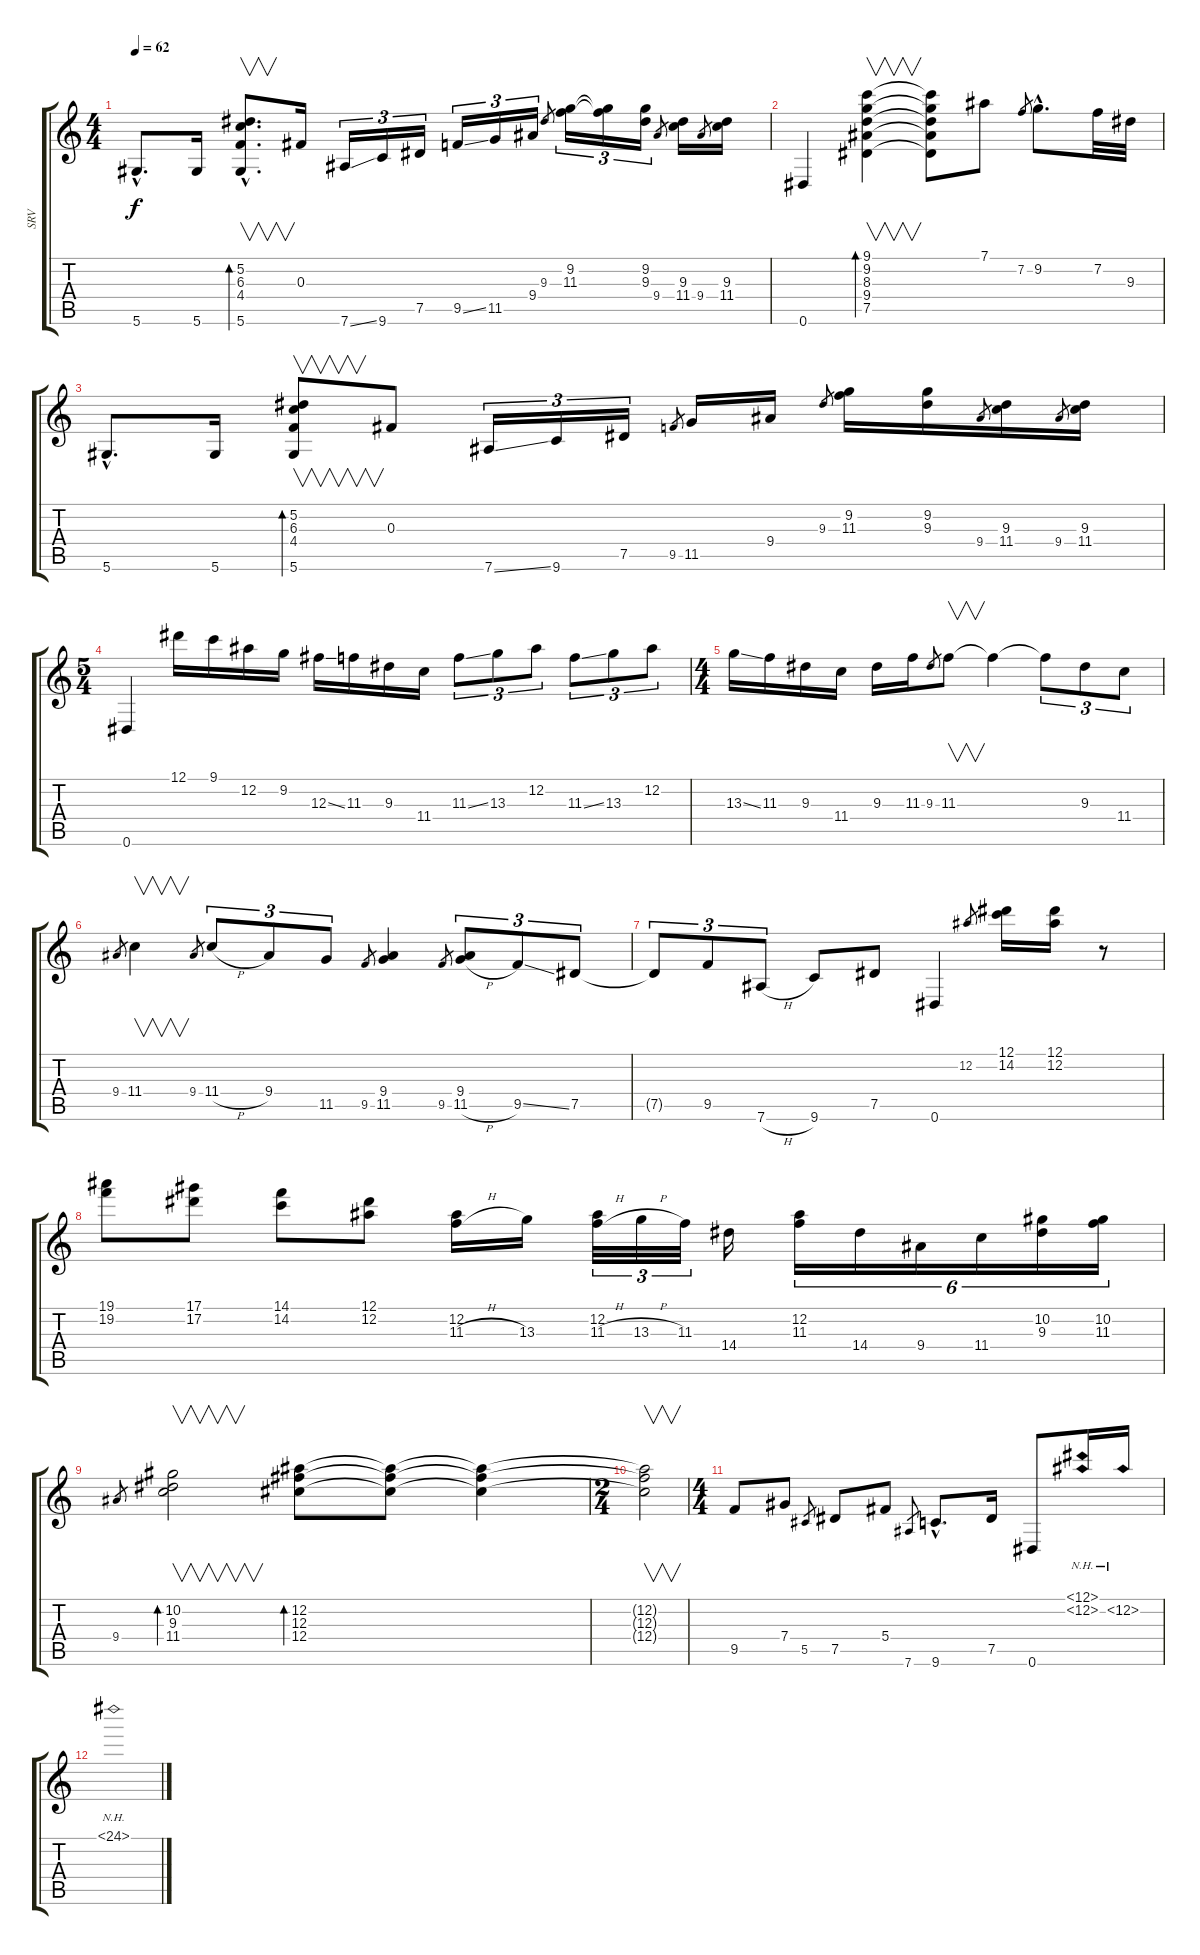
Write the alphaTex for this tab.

\track ("SRV" "SRV") {instrument electricbassfinger}
\staff {score tabs}
\tuning (Eb4 Bb3 Gb3 Db3 Ab2 Eb2) {hide}
\ts (4 4)
\tempo 62
\clef g2
\ks c
5.6{hac}.8{d dy f} 5.6.16 (5.2{hac} 6.3{hac} 4.4{hac} 5.6{hac}).8{v d bd 120} 0.3.16 7.6{ss}.16{tu (3 2)} 9.6.16{tu (3 2)} 7.5.16{tu (3 2)} 9.5{ss}.16{tu (3 2)} 11.5.16{tu (3 2)} 9.4.16{tu (3 2)} 9.3.8{gr} (9.2 11.3).16{tu (3 2)} (9.2{t} 11.3{t}).16{tu (3 2)} (9.2 9.3).16{tu (3 2)} 9.4.8{gr} (9.3 11.4).16 9.4.8{gr} (9.3 11.4).16 |
0.6.4 (9.1 9.2 8.3 9.4 7.5).4{v bd 120} (9.1{t} 9.2{t} 8.3{t} 9.4{t} 7.5{t}).8 7.1.8 7.2.8{gr} 9.2{hac}.8{d} 7.2.32 9.3.32 |
5.6{hac}.8{d} 5.6.16 (5.2 6.3 4.4 5.6).8{v bd 120} 0.3.8 7.6{ss}.16{tu (3 2)} 9.6.16{tu (3 2)} 7.5.16{tu (3 2)} 9.5.8{gr} 11.5.16 9.4.16 9.3.8{gr} (9.2 11.3).16 (9.2 9.3).16 9.4.8{gr} (9.3 11.4).16 9.4.8{gr} (9.3 11.4).16 |
\ts (5 4)
0.6.4 12.1.16 9.1.16 12.2.16 9.2.16 12.3{ss}.16 11.3.16 9.3.16 11.4.16 11.3{ss}.8{tu (3 2)} 13.3.8{tu (3 2)} 12.2.8{tu (3 2)} 11.3{ss}.8{tu (3 2)} 13.3.8{tu (3 2)} 12.2.8{tu (3 2)} |
\ts (4 4)
13.3{ss}.16 11.3.16 9.3.16 11.4.16 9.3.16 11.3.16 9.3.8{gr} 11.3.8{v} 11.3{t}.4 11.3{t}.8{tu (3 2)} 9.3.8{tu (3 2)} 11.4.8{tu (3 2)} |
9.4.8{gr} 11.4.4{v} 9.4.8{gr} 11.4{h}.8{tu (3 2)} 9.4.8{tu (3 2)} 11.5.8{tu (3 2)} 9.5.8{gr} (9.4 11.5).4 9.5.8{gr} (9.4 11.5{h}).8{tu (3 2)} 9.5{ss}.8{tu (3 2)} 7.5.8{tu (3 2)} |
7.5{t}.8{tu (3 2)} 9.5.8{tu (3 2)} 7.6{h}.8{tu (3 2)} 9.6.8 7.5.8 0.6.4 12.2.8{gr} (12.1 14.2).16 (12.1 12.2).16 r.8 |
(19.1 19.2).8 (17.1 17.2).8 (14.1 14.2).8 (12.1 12.2).8 (12.2 11.3{h}).16 13.3.16 (12.2 11.3{h}).32{tu (3 2)} 13.3{h}.32{tu (3 2)} 11.3.32{tu (3 2)} 14.4.16 (12.2 11.3).16{tu (6 4)} 14.4.16{tu (6 4)} 9.4.16{tu (6 4)} 11.4.16{tu (6 4)} (10.2 9.3).16{tu (6 4)} (10.2 11.3).16{tu (6 4)} |
9.4.8{gr} (10.2 9.3 11.4).2{v bd 120} (12.2 12.3 12.4).8{bd 120} (12.2{t} 12.3{t} 12.4{t}).8 (12.2{t} 12.3{t} 12.4{t}).4 |
\ts (2 4)
(12.2{t} 12.3{t} 12.4{t}).2{v} |
\ts (4 4)
9.5.8 7.4.8 5.5.8{gr} 7.5.8 5.4.8 7.6.8{gr} 9.6{hac}.8{d} 7.5.16 0.6.8 (12.1{nh} 12.2{nh}).16 12.2{nh}.16 |
24.1{nh}.1
